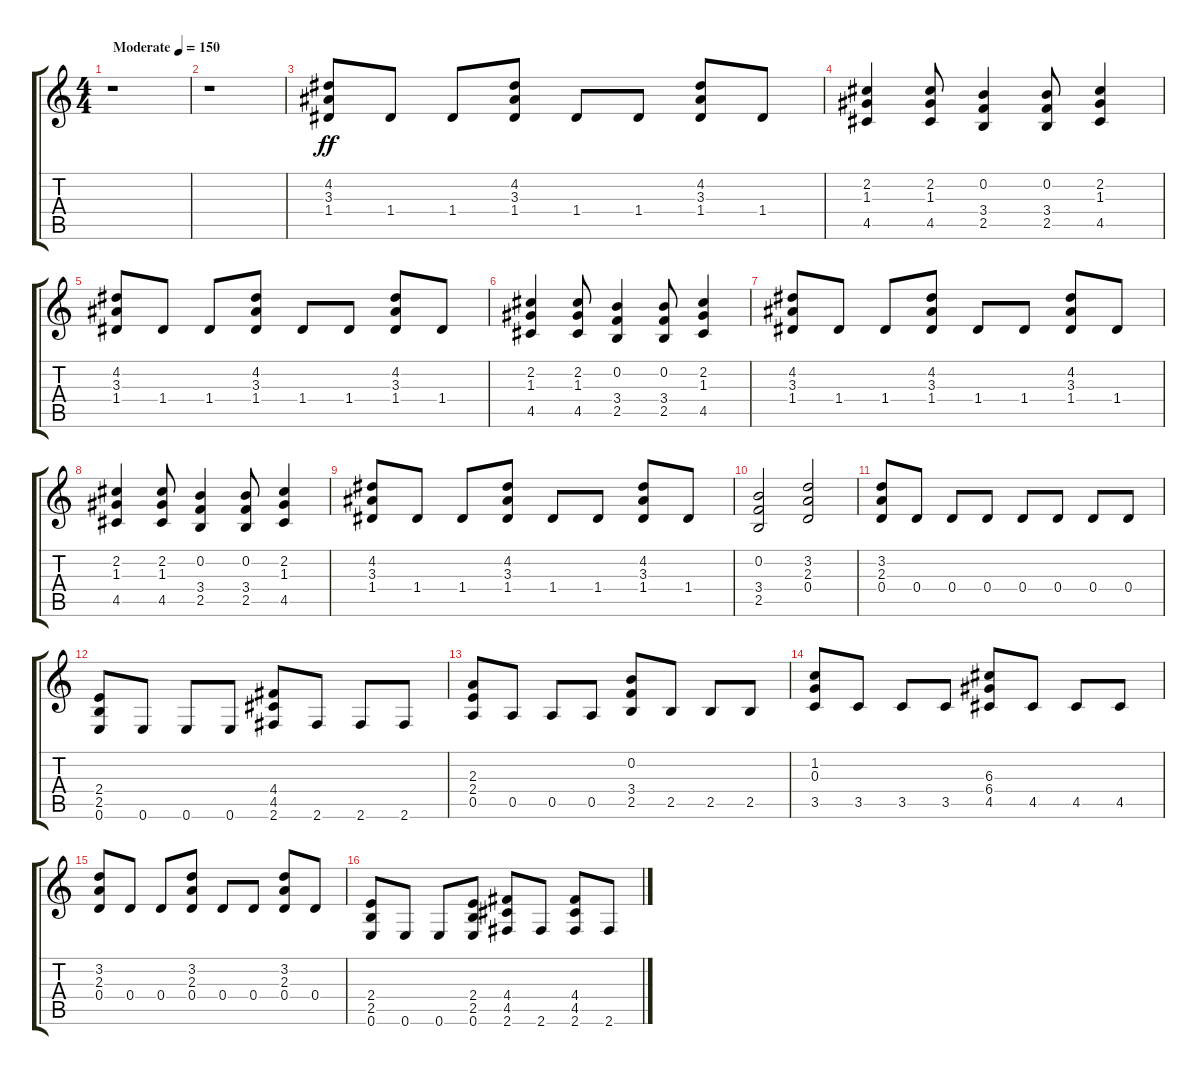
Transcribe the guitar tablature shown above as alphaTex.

\track "" {instrument distortionguitar}
\staff {score tabs}
\tuning (E4 B3 G3 D3 A2 E2) {hide}
\ts (4 4)
\tempo (150 "Moderate")
\clef g2
\ks c
r.1{dy ff instrument distortionguitar} |
r.1 |
(4.2 3.3 1.4).8 1.4.8 1.4.8 (4.2 3.3 1.4).8 1.4.8 1.4.8 (4.2 3.3 1.4).8 1.4.8 |
(2.2 1.3 4.5).4 (2.2 1.3 4.5).8 (0.2 3.4 2.5).4 (0.2 3.4 2.5).8 (2.2 1.3 4.5).4 |
(4.2 3.3 1.4).8 1.4.8 1.4.8 (4.2 3.3 1.4).8 1.4.8 1.4.8 (4.2 3.3 1.4).8 1.4.8 |
(2.2 1.3 4.5).4 (2.2 1.3 4.5).8 (0.2 3.4 2.5).4 (0.2 3.4 2.5).8 (2.2 1.3 4.5).4 |
(4.2 3.3 1.4).8 1.4.8 1.4.8 (4.2 3.3 1.4).8 1.4.8 1.4.8 (4.2 3.3 1.4).8 1.4.8 |
(2.2 1.3 4.5).4 (2.2 1.3 4.5).8 (0.2 3.4 2.5).4 (0.2 3.4 2.5).8 (2.2 1.3 4.5).4 |
(4.2 3.3 1.4).8 1.4.8 1.4.8 (4.2 3.3 1.4).8 1.4.8 1.4.8 (4.2 3.3 1.4).8 1.4.8 |
(0.2 3.4 2.5).2 (3.2 2.3 0.4).2 |
(3.2 2.3 0.4).8 0.4.8 0.4.8 0.4.8 0.4.8 0.4.8 0.4.8 0.4.8 |
(2.4 2.5 0.6).8 0.6.8 0.6.8 0.6.8 (4.4 4.5 2.6).8 2.6.8 2.6.8 2.6.8 |
(2.3 2.4 0.5).8 0.5.8 0.5.8 0.5.8 (0.2 3.4 2.5).8 2.5.8 2.5.8 2.5.8 |
(1.2 0.3 3.5).8 3.5.8 3.5.8 3.5.8 (6.3 6.4 4.5).8 4.5.8 4.5.8 4.5.8 |
(3.2 2.3 0.4).8 0.4.8 0.4.8 (3.2 2.3 0.4).8 0.4.8 0.4.8 (3.2 2.3 0.4).8 0.4.8 |
(2.4 2.5 0.6).8 0.6.8 0.6.8 (2.4 2.5 0.6).8 (4.4 4.5 2.6).8 2.6.8 (4.4 4.5 2.6).8 2.6.8
